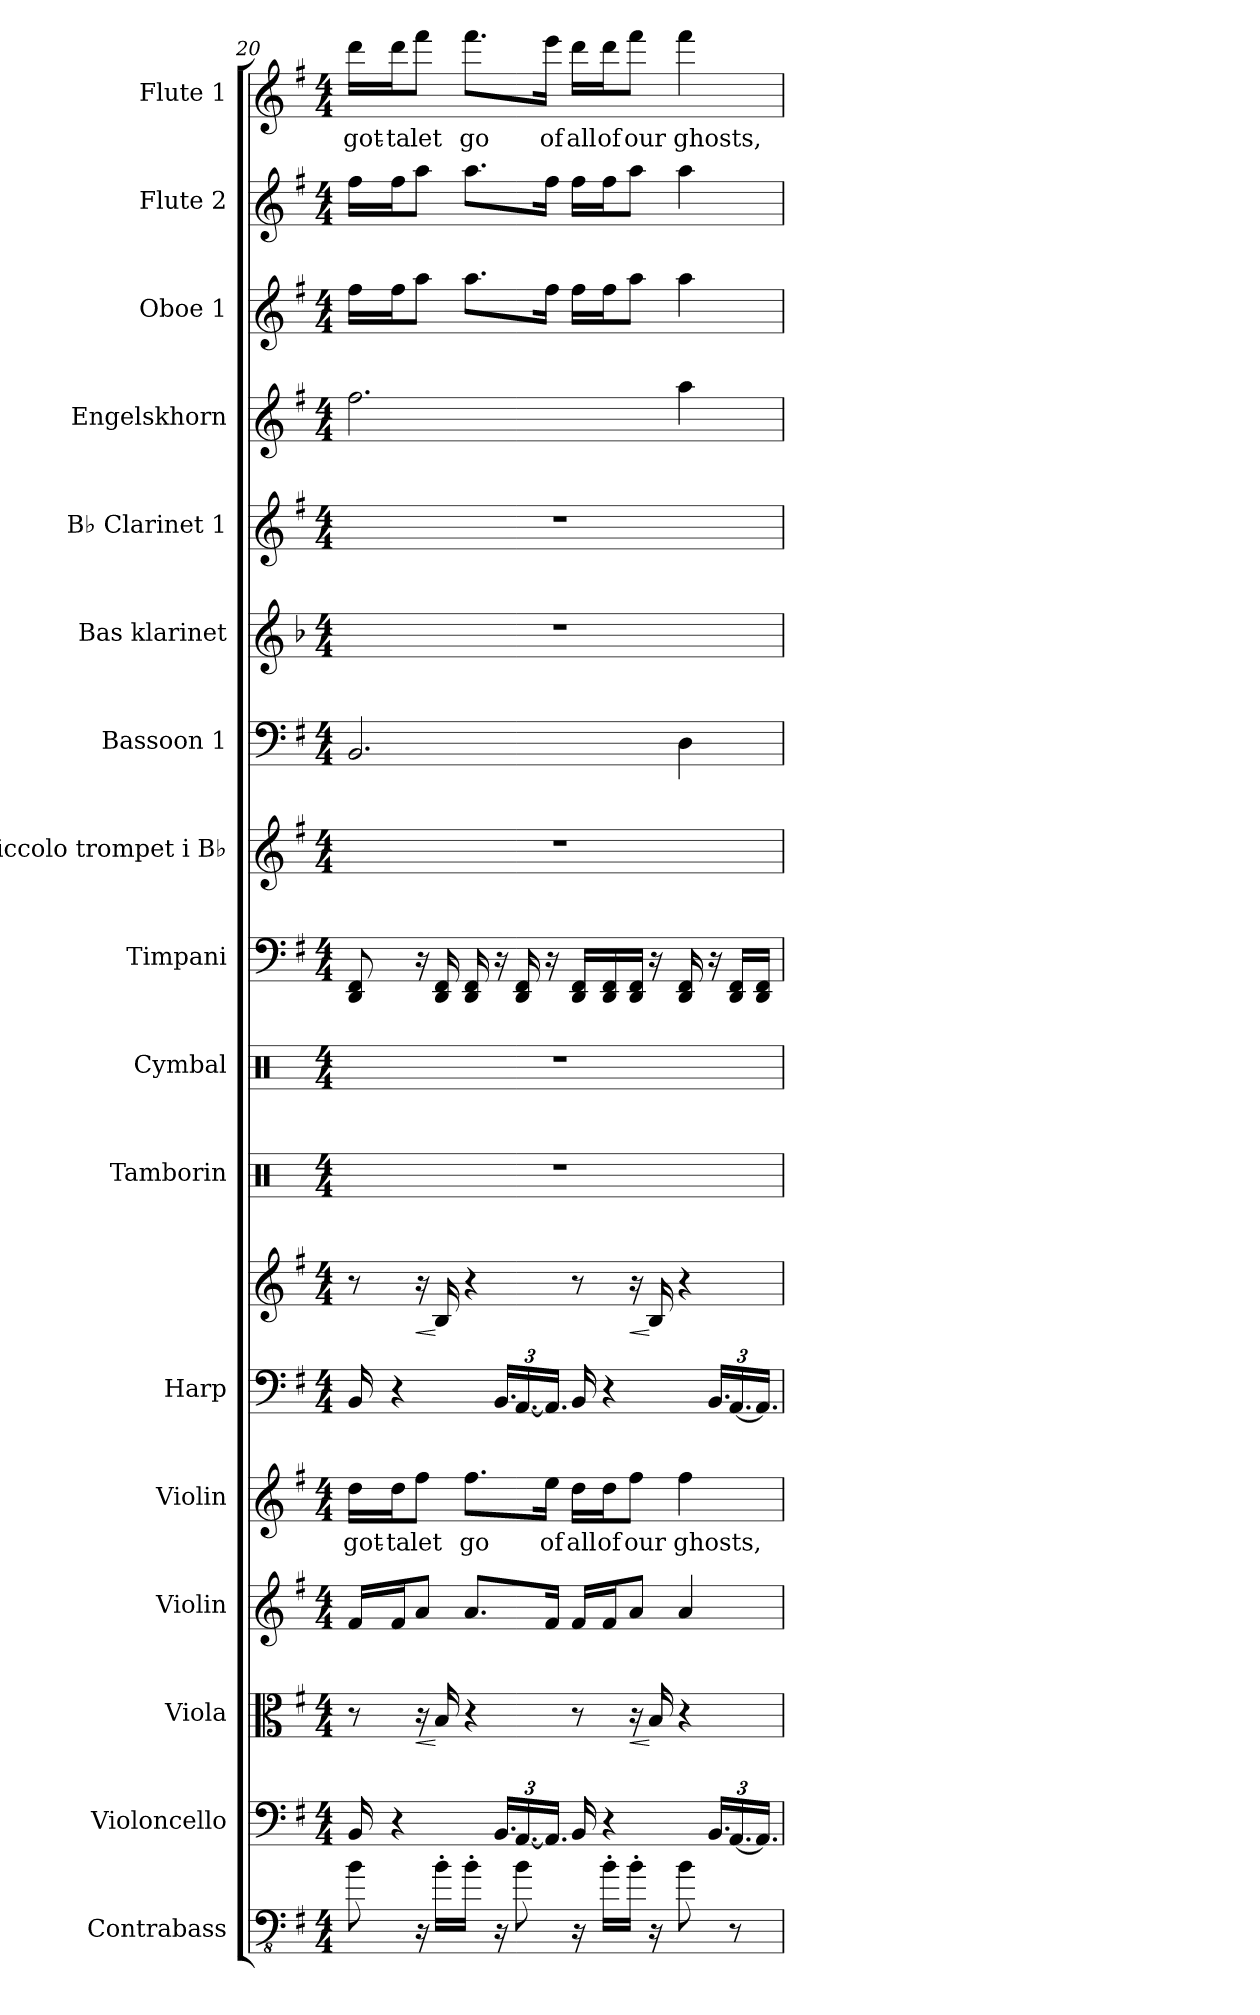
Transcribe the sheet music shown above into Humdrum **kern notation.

**kern	**kern	**kern	**dynam	**kern	**kern	**text	**kern	**kern	**dynam	**kern	**kern	**kern	**kern	**kern	**kern	**kern	**kern	**kern	**kern	**kern	**text
*part17	*part16	*part15	*part15	*part14	*part13	*part13	*part12	*part12	*part12	*part11	*part10	*part9	*part8	*part7	*part6	*part5	*part4	*part3	*part2	*part1	*part1
*staff18	*staff17	*staff16	*staff16	*staff15	*staff14	*staff14	*staff13	*staff12	*staff12/13	*staff11	*staff10	*staff9	*staff8	*staff7	*staff6	*staff5	*staff4	*staff3	*staff2	*staff1	*staff1
*I"Contrabass	*I"Violoncello	*I"Viola	*	*I"Violin	*I"Violin	*	*I"Harp	*	*	*I"Tamborin	*I"Cymbal	*I"Timpani	*I"Piccolo trompet i B♭	*I"Bassoon 1	*I"Bas klarinet	*I"B♭ Clarinet 1	*I"Engelskhorn	*I"Oboe 1	*I"Flute 2	*I"Flute 1	*
*I'Cb.	*I'Vc.	*I'Vla.	*	*I'Vln.	*I'Vln.	*	*I'Hrp.	*	*	*I'Tamb.	*I'Cym.	*I'Timp.	*I'P. tpt. i B♭	*I'Bsn. 1	*	*I'B♭ Cl. 1	*I'E.horn	*I'Ob. 1	*I'Fl. 2	*I'Fl. 1	*
!!LO:PB:g=z
*clefFv4	*clefF4	*clefC3	*	*clefG2	*clefG2	*	*clefF4	*clefG2	*	*clefX	*clefX	*clefF4	*clefG2	*clefF4	*clefG2	*clefG2	*clefG2	*clefG2	*clefG2	*clefG2	*
*ITrd7c12	*	*	*	*	*	*	*	*	*	*	*	*	*ITrd-6c-10	*	*ITrd8c14	*ITrd1c2	*ITrd4c7	*	*	*	*
*k[f#]	*k[f#]	*k[f#]	*	*k[f#]	*k[f#]	*	*k[f#]	*k[f#]	*	*k[]	*k[]	*k[f#]	*k[b-]	*k[f#]	*k[b-]	*k[b-]	*k[]	*k[f#]	*k[f#]	*k[f#]	*
*M4/4	*M4/4	*M4/4	*	*M4/4	*M4/4	*	*M4/4	*M4/4	*	*M4/4	*M4/4	*M4/4	*M4/4	*M4/4	*M4/4	*M4/4	*M4/4	*M4/4	*M4/4	*M4/4	*
=20	=20	=20	=20	=20	=20	=20	=20	=20	=20	=20	=20	=20	=20	=20	=20	=20	=20	=20	=20	=20	=20
8BB\	16BB/	8r	.	16f#/LL	16dd\LL	got-	16BB/	8r	.	1r	1r	8DD/ 8FF#/	1r	2.BB/	1r	1r	2.b\	16ff#\LL	16ff#\LL	16ddd\LL	got-
.	4r	.	.	16f#/J	16dd\J	-ta	4r	.	.	.	.	.	.	.	.	.	.	16ff#\J	16ff#\J	16ddd\J	-ta
!	!	!	!LO:HP:b	!	!	!	!	!	!	!	!	!	!	!	!	!	!	!	!	!	!
!	!	!	!LO:HP:n=1:b	!	!	!	!	!	!	!	!	!	!	!	!	!	!	!	!	!	!
!	!	!	!LO:HP:n=1:b	!	!	!	!	!	!LO:HP:b	!	!	!	!	!	!	!	!	!	!	!	!
!	!	!	!	!	!	!	!	!	!LO:HP:n=1:b	!	!	!	!	!	!	!	!	!	!	!	!
16r	.	16r	< < <	8a/J	8ff#\J	let	.	16r	< <	.	.	16r	.	.	.	.	.	8aa\J	8aa\J	8fff#\J	let
16BB'\LL	.	16B/	[	.	.	.	.	16B/	[	.	.	16DD/ 16FF#/	.	.	.	.	.	.	.	.	.
16BB'\JJ	.	4r	[	8.a/L	8.ff#\L	go	.	4r	[	.	.	16DD/ 16FF#/	.	.	.	.	.	8.aa\L	8.aa\L	8.fff#\L	go
*	*Xbrackettup	*	*	*	*	*	*Xbrackettup	*	*	*	*	*	*	*	*	*	*	*	*	*	*
16r	24.BB/LL	.	.	.	.	.	24.BB/LL	.	.	.	.	16r	.	.	.	.	.	.	.	.	.
8BB\	[24.AA/	.	.	.	.	.	[24.AA/	.	.	.	.	16DD/ 16FF#/	.	.	.	.	.	.	.	.	.
.	24.AA/JJ]	.	.	16f#/Jk	16ee\Jk	of	24.AA/JJ]	.	.	.	.	16r	.	.	.	.	.	16ff#\Jk	16ff#\Jk	16eee\Jk	of
16r	16BB/	8r	[	16f#/LL	16dd\LL	all	16BB/	8r	.	.	.	16DD/ 16FF#/LL	.	.	.	.	.	16ff#\LL	16ff#\LL	16ddd\LL	all
16BB'\LL	4r	.	.	16f#/J	16dd\J	of	4r	.	.	.	.	16DD/ 16FF#/	.	.	.	.	.	16ff#\J	16ff#\J	16ddd\J	of
!	!	!	!LO:HP:b	!	!	!	!	!	!	!	!	!	!	!	!	!	!	!	!	!	!
!	!	!	!LO:HP:n=1:b	!	!	!	!	!	!	!	!	!	!	!	!	!	!	!	!	!	!
!	!	!	!LO:HP:n=1:b	!	!	!	!	!	!LO:HP:b	!	!	!	!	!	!	!	!	!	!	!	!
!	!	!	!	!	!	!	!	!	!LO:HP:n=1:b	!	!	!	!	!	!	!	!	!	!	!	!
16BB'\JJ	.	16r	< < <	8a/J	8ff#\J	our	.	16r	< <	.	.	16DD/ 16FF#/JJ	.	.	.	.	.	8aa\J	8aa\J	8fff#\J	our
16r	.	16B/	[	.	.	.	.	16B/	[	.	.	16r	.	.	.	.	.	.	.	.	.
8BB\	.	4r	[	4a/	4ff#\	ghosts,	.	4r	[	.	.	16DD/ 16FF#/	.	4D\	.	.	4dd\	4aa\	4aa\	4fff#\	ghosts,
.	24.BB/LL	.	.	.	.	.	24.BB/LL	.	.	.	.	16r	.	.	.	.	.	.	.	.	.
8r	[24.AA/	.	.	.	.	.	[24.AA/	.	.	.	.	16DD/ 16FF#/LL	.	.	.	.	.	.	.	.	.
.	24.AA/JJ]	.	.	.	.	.	24.AA/JJ]	.	.	.	.	16DD/ 16FF#/JJ	.	.	.	.	.	.	.	.	.
.	.	.	[	.	.	.	.	.	.	.	.	.	.	.	.	.	.	.	.	.	.
=	=	=	=	=	=	=	=	=	=	=	=	=	=	=	=	=	=	=	=	=	=
*-	*-	*-	*-	*-	*-	*-	*-	*-	*-	*-	*-	*-	*-	*-	*-	*-	*-	*-	*-	*-	*-
